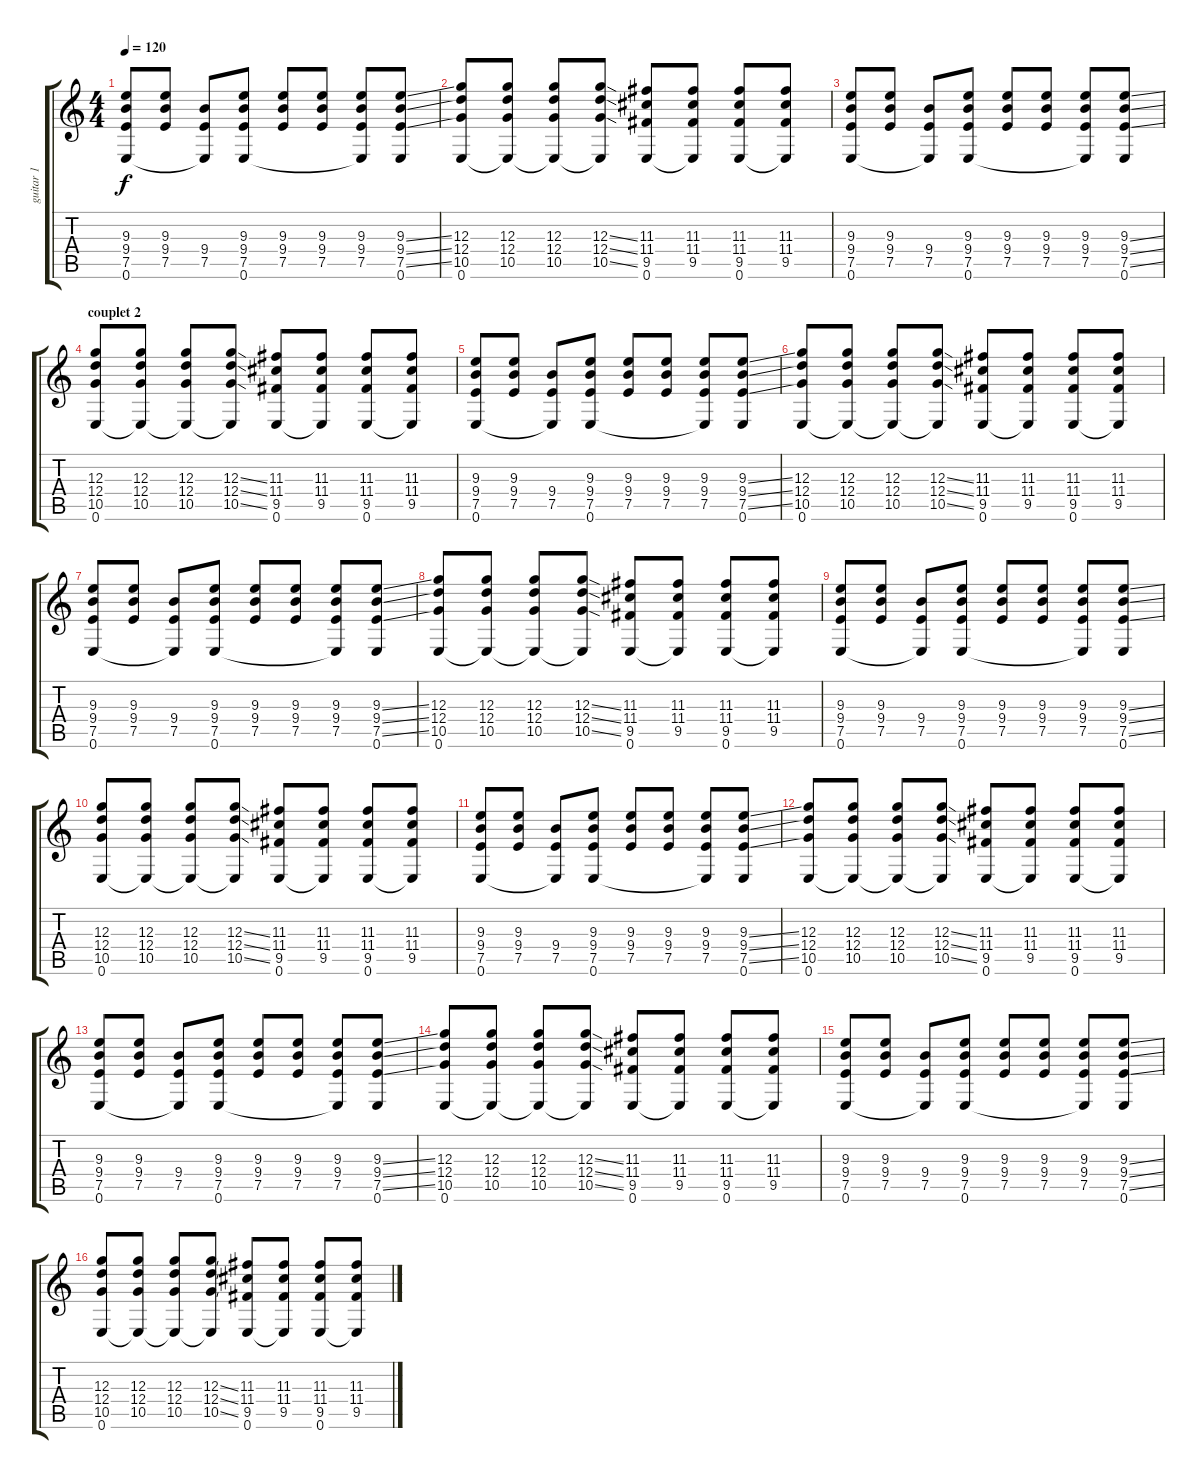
\track ("guitar 1" "guitar 1") {instrument distortionguitar}
\staff {score tabs}
\tuning (E4 B3 G3 D3 A2 E2) {hide}
\ts (4 4)
\tempo 120
\clef g2
\ks c
(9.3 9.4 7.5 0.6).8{dy f} (9.3 9.4 7.5).8 (9.4 7.5 0.6{t}).8 (9.3 9.4 7.5 0.6).8 (9.3 9.4 7.5).8 (9.3 9.4 7.5).8 (9.3 9.4 7.5 0.6{t}).8 (9.3{ss} 9.4{ss} 7.5{ss} 0.6).8 |
(12.3 12.4 10.5 0.6).8 (12.3 12.4 10.5 0.6{t}).8 (12.3 12.4 10.5 0.6{t}).8 (12.3{ss} 12.4{ss} 10.5{ss} 0.6{t}).8 (11.3 11.4 9.5 0.6).8 (11.3 11.4 9.5 0.6{t}).8 (11.3 11.4 9.5 0.6).8 (11.3 11.4 9.5 0.6{t}).8 |
(9.3 9.4 7.5 0.6).8 (9.3 9.4 7.5).8 (9.4 7.5 0.6{t}).8 (9.3 9.4 7.5 0.6).8 (9.3 9.4 7.5).8 (9.3 9.4 7.5).8 (9.3 9.4 7.5 0.6{t}).8 (9.3{ss} 9.4{ss} 7.5{ss} 0.6).8 |
\section ("" "couplet 2")
(12.3 12.4 10.5 0.6).8 (12.3 12.4 10.5 0.6{t}).8 (12.3 12.4 10.5 0.6{t}).8 (12.3{ss} 12.4{ss} 10.5{ss} 0.6{t}).8 (11.3 11.4 9.5 0.6).8 (11.3 11.4 9.5 0.6{t}).8 (11.3 11.4 9.5 0.6).8 (11.3 11.4 9.5 0.6{t}).8 |
(9.3 9.4 7.5 0.6).8 (9.3 9.4 7.5).8 (9.4 7.5 0.6{t}).8 (9.3 9.4 7.5 0.6).8 (9.3 9.4 7.5).8 (9.3 9.4 7.5).8 (9.3 9.4 7.5 0.6{t}).8 (9.3{ss} 9.4{ss} 7.5{ss} 0.6).8 |
(12.3 12.4 10.5 0.6).8 (12.3 12.4 10.5 0.6{t}).8 (12.3 12.4 10.5 0.6{t}).8 (12.3{ss} 12.4{ss} 10.5{ss} 0.6{t}).8 (11.3 11.4 9.5 0.6).8 (11.3 11.4 9.5 0.6{t}).8 (11.3 11.4 9.5 0.6).8 (11.3 11.4 9.5 0.6{t}).8 |
(9.3 9.4 7.5 0.6).8 (9.3 9.4 7.5).8 (9.4 7.5 0.6{t}).8 (9.3 9.4 7.5 0.6).8 (9.3 9.4 7.5).8 (9.3 9.4 7.5).8 (9.3 9.4 7.5 0.6{t}).8 (9.3{ss} 9.4{ss} 7.5{ss} 0.6).8 |
(12.3 12.4 10.5 0.6).8 (12.3 12.4 10.5 0.6{t}).8 (12.3 12.4 10.5 0.6{t}).8 (12.3{ss} 12.4{ss} 10.5{ss} 0.6{t}).8 (11.3 11.4 9.5 0.6).8 (11.3 11.4 9.5 0.6{t}).8 (11.3 11.4 9.5 0.6).8 (11.3 11.4 9.5 0.6{t}).8 |
(9.3 9.4 7.5 0.6).8 (9.3 9.4 7.5).8 (9.4 7.5 0.6{t}).8 (9.3 9.4 7.5 0.6).8 (9.3 9.4 7.5).8 (9.3 9.4 7.5).8 (9.3 9.4 7.5 0.6{t}).8 (9.3{ss} 9.4{ss} 7.5{ss} 0.6).8 |
(12.3 12.4 10.5 0.6).8 (12.3 12.4 10.5 0.6{t}).8 (12.3 12.4 10.5 0.6{t}).8 (12.3{ss} 12.4{ss} 10.5{ss} 0.6{t}).8 (11.3 11.4 9.5 0.6).8 (11.3 11.4 9.5 0.6{t}).8 (11.3 11.4 9.5 0.6).8 (11.3 11.4 9.5 0.6{t}).8 |
(9.3 9.4 7.5 0.6).8 (9.3 9.4 7.5).8 (9.4 7.5 0.6{t}).8 (9.3 9.4 7.5 0.6).8 (9.3 9.4 7.5).8 (9.3 9.4 7.5).8 (9.3 9.4 7.5 0.6{t}).8 (9.3{ss} 9.4{ss} 7.5{ss} 0.6).8 |
(12.3 12.4 10.5 0.6).8 (12.3 12.4 10.5 0.6{t}).8 (12.3 12.4 10.5 0.6{t}).8 (12.3{ss} 12.4{ss} 10.5{ss} 0.6{t}).8 (11.3 11.4 9.5 0.6).8 (11.3 11.4 9.5 0.6{t}).8 (11.3 11.4 9.5 0.6).8 (11.3 11.4 9.5 0.6{t}).8 |
(9.3 9.4 7.5 0.6).8 (9.3 9.4 7.5).8 (9.4 7.5 0.6{t}).8 (9.3 9.4 7.5 0.6).8 (9.3 9.4 7.5).8 (9.3 9.4 7.5).8 (9.3 9.4 7.5 0.6{t}).8 (9.3{ss} 9.4{ss} 7.5{ss} 0.6).8 |
(12.3 12.4 10.5 0.6).8 (12.3 12.4 10.5 0.6{t}).8 (12.3 12.4 10.5 0.6{t}).8 (12.3{ss} 12.4{ss} 10.5{ss} 0.6{t}).8 (11.3 11.4 9.5 0.6).8 (11.3 11.4 9.5 0.6{t}).8 (11.3 11.4 9.5 0.6).8 (11.3 11.4 9.5 0.6{t}).8 |
(9.3 9.4 7.5 0.6).8 (9.3 9.4 7.5).8 (9.4 7.5 0.6{t}).8 (9.3 9.4 7.5 0.6).8 (9.3 9.4 7.5).8 (9.3 9.4 7.5).8 (9.3 9.4 7.5 0.6{t}).8 (9.3{ss} 9.4{ss} 7.5{ss} 0.6).8 |
(12.3 12.4 10.5 0.6).8 (12.3 12.4 10.5 0.6{t}).8 (12.3 12.4 10.5 0.6{t}).8 (12.3{ss} 12.4{ss} 10.5{ss} 0.6{t}).8 (11.3 11.4 9.5 0.6).8 (11.3 11.4 9.5 0.6{t}).8 (11.3 11.4 9.5 0.6).8 (11.3 11.4 9.5 0.6{t}).8
